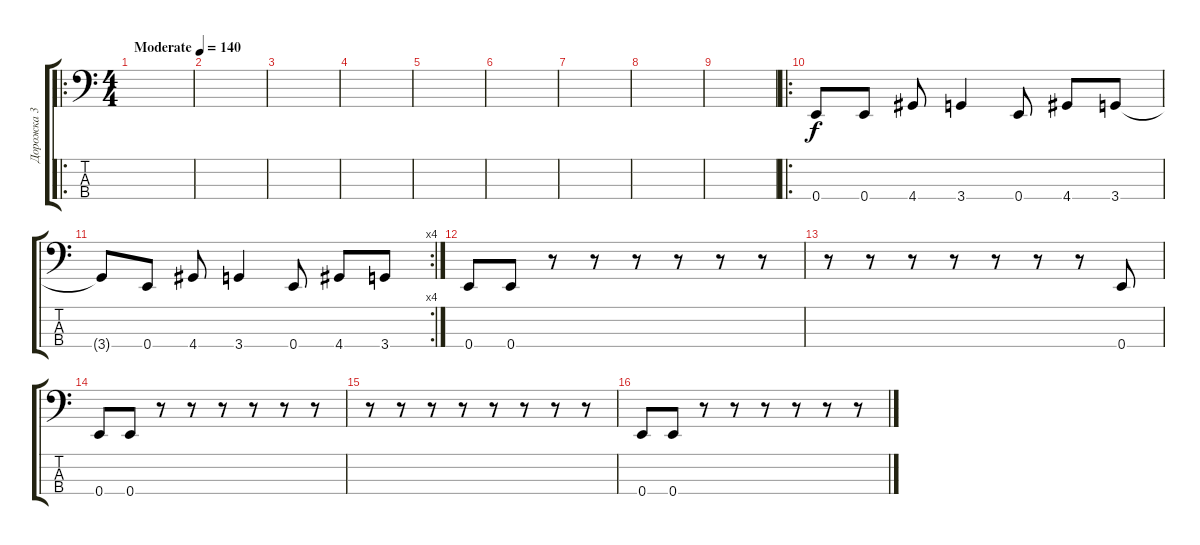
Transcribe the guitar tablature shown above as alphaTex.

\track ("Дорожка 3" "Дорожка 3") {instrument electricbasspick}
\staff {score tabs}
\tuning (G2 D2 A1 E1) {hide}
\ro
\ts (4 4)
\tempo (140 "Moderate")
\clef f4
\ks c
|
|
|
|
|
|
|
|
|
\ro
0.4.8 0.4.8 4.4.8 3.4.4 0.4.8 4.4.8 3.4.8 |
\rc 4
3.4{t}.8 0.4.8 4.4.8 3.4.4 0.4.8 4.4.8 3.4.8 |
0.4.8 0.4.8 r.8 r.8 r.8 r.8 r.8 r.8 |
r.8 r.8 r.8 r.8 r.8 r.8 r.8 0.4.8 |
0.4.8 0.4.8 r.8 r.8 r.8 r.8 r.8 r.8 |
r.8 r.8 r.8 r.8 r.8 r.8 r.8 r.8 |
0.4.8 0.4.8 r.8 r.8 r.8 r.8 r.8 r.8
